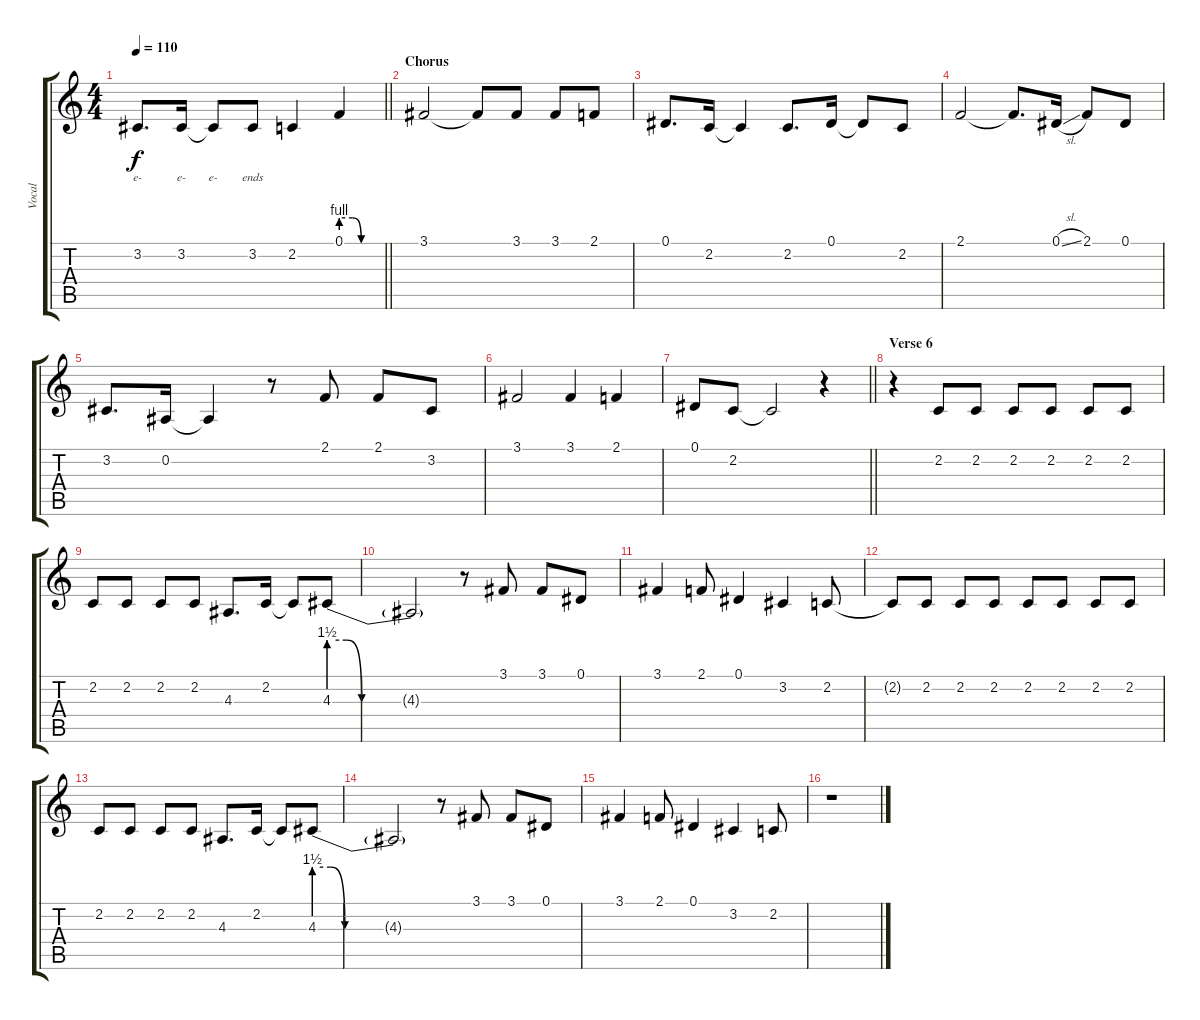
\track ("Vocal" "Vocal") {instrument clarinet}
\staff {score tabs}
\tuning (Eb4 Bb3 Gb3 Db3 Ab2 Eb2) {hide}
\ts (4 4)
\tempo 110
\clef g2
\barLineRight lightlight
\ks c
3.2.8{d lyrics (0 "e-") lyrics (1 "") lyrics (2 "") lyrics (3 "") lyrics (4 "") dy f} 3.2.16{lyrics (0 "e-") lyrics (1 "") lyrics (2 "") lyrics (3 "") lyrics (4 "")} 3.2{t}.8{lyrics (0 "e-") lyrics (1 "") lyrics (2 "") lyrics (3 "") lyrics (4 "")} 3.2.8{lyrics (0 "ends") lyrics (1 "") lyrics (2 "") lyrics (3 "") lyrics (4 "")} 2.2.4 0.1{be (custom 0 4 17 4 30 0 60 0)}.4 |
\section ("" "Chorus")
3.1.2 3.1{t}.8 3.1.8 3.1.8 2.1.8 |
0.1.8{d} 2.2.16 2.2{t}.4 2.2.8{d} 0.1.16 0.1{t}.8 2.2.8 |
2.1.2 2.1{t}.8{d} 0.1{sl}.16 2.1.8 0.1.8 |
3.2.8{d} 0.2.16 0.2{t}.4 r.8 2.1.8 2.1.8 3.2.8 |
3.1.2 3.1.4 2.1.4 |
\barLineRight lightlight
0.1.8 2.2.8 2.2{t}.2 r.4 |
\section ("" "Verse 6")
r.4 2.2.8 2.2.8 2.2.8 2.2.8 2.2.8 2.2.8 |
2.2.8 2.2.8 2.2.8 2.2.8 4.3.8{d} 2.2.16 2.2{t}.8 4.3{be (custom 0 6 8 6 15 0 30 0 60 0)}.8 |
4.3{t}.2 r.8 3.1.8 3.1.8 0.1.8 |
3.1.4 2.1.8 0.1.4 3.2.4 2.2.8 |
2.2{t}.8 2.2.8 2.2.8 2.2.8 2.2.8 2.2.8 2.2.8 2.2.8 |
2.2.8 2.2.8 2.2.8 2.2.8 4.3.8{d} 2.2.16 2.2{t}.8 4.3{be (custom 0 6 8 6 15 0 30 0 60 0)}.8 |
4.3{t}.2 r.8 3.1.8 3.1.8 0.1.8 |
3.1.4 2.1.8 0.1.4 3.2.4 2.2.8 |
r.1
